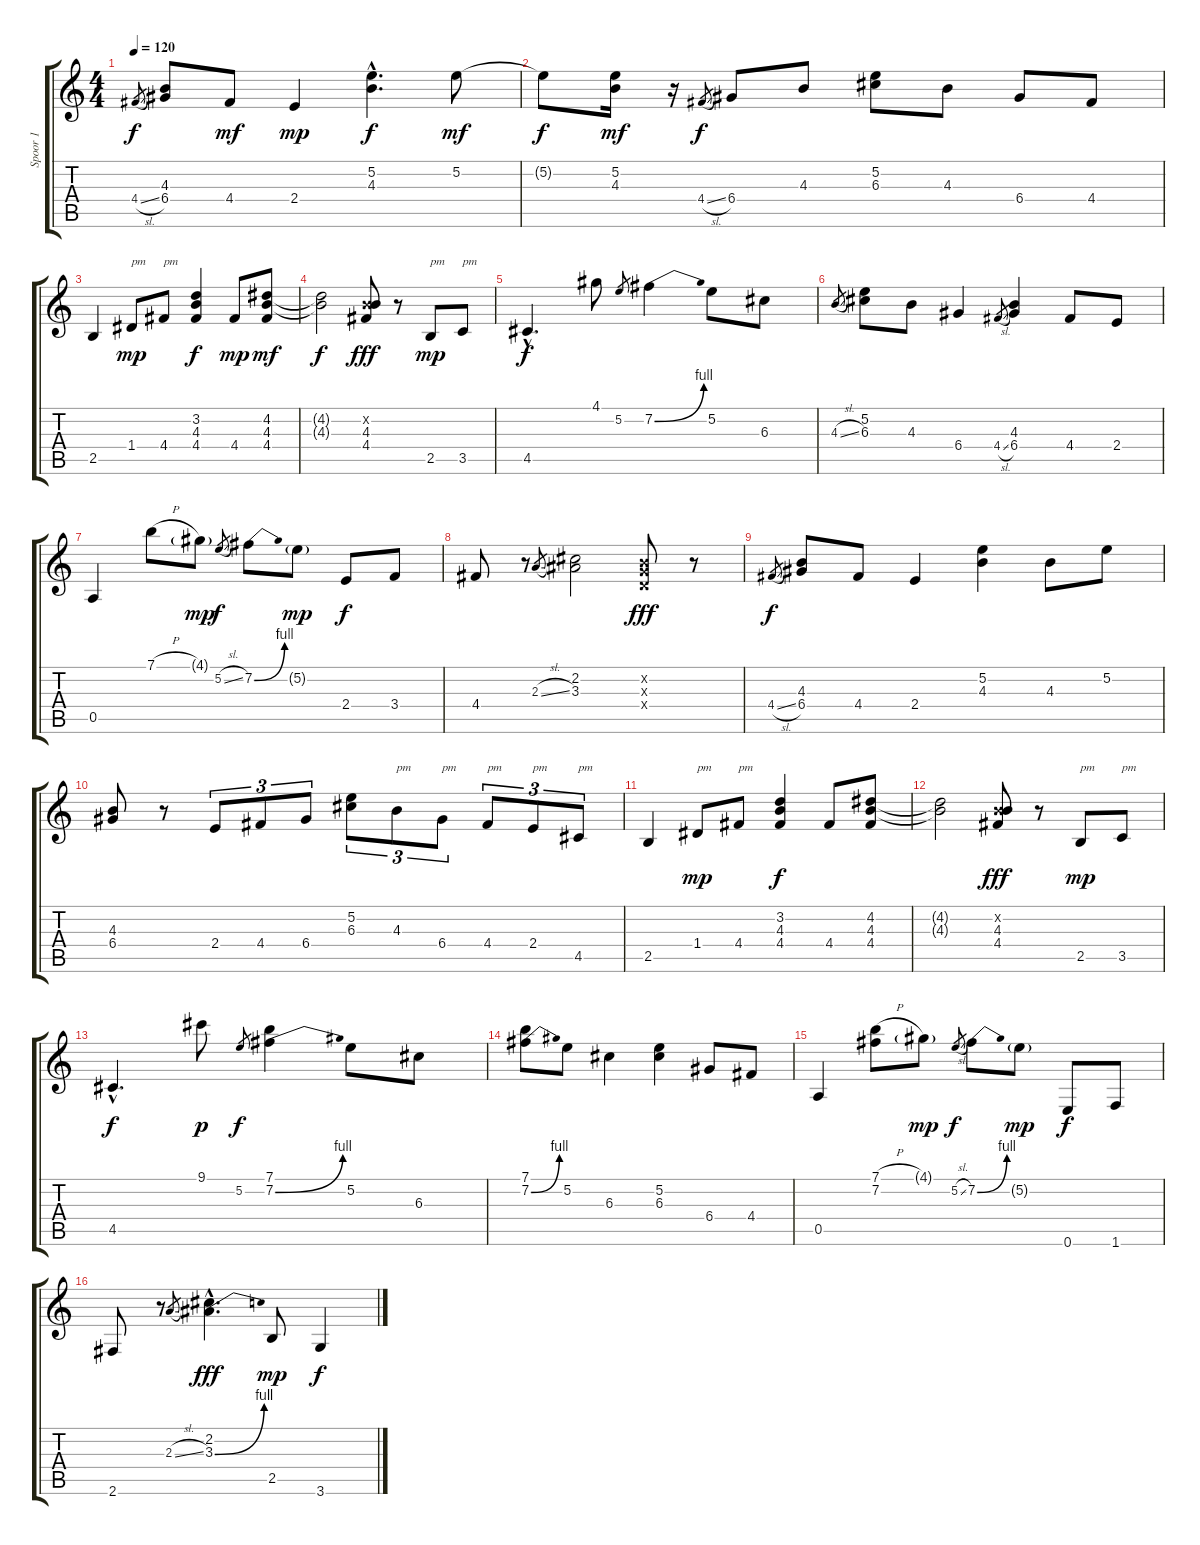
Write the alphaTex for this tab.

\track ("Spoor 1" "Spoor 1") {instrument acousticguitarsteel}
\staff {score tabs}
\tuning (E4 B3 G3 D3 A2 E2) {hide}
\ts (4 4)
\tempo 120
\clef g2
\ks c
4.4{sl}.8{gr dy f instrument acousticguitarsteel} (4.3 6.4).8 4.4.8{dy mf} 2.4.4{dy mp} (5.2{hac} 4.3{hac}).4{d dy f} 5.2.8{dy mf} |
5.2{t}.8{dy f} (5.2 4.3).16{dy mf} r.16 4.4{sl}.8{gr dy f} 6.4.8 4.3.8 (5.2 6.3).8 4.3.8 6.4.8 4.4.8 |
2.5.4 1.4.8{txt "pm" dy mp} 4.4.8{txt "pm"} (3.2 4.3 4.4).4{dy f} 4.4.8{dy mp} (4.2 4.3 4.4).8{dy mf} |
(4.2{t} 4.3{t}).2{dy f} (0.2{x} 4.3 4.4).8{dy fff} r.8 2.5.8{txt "pm" dy mp} 3.5.8{txt "pm"} |
4.5{hac}.4{d dy f} 4.1.8 5.2.8{gr} 7.2{be (bend 0 0 60 4)}.4 5.2.8 6.3.8 |
4.3{sl}.8{gr} (5.2 6.3).8 4.3.8 6.4.4 4.4{sl}.8{gr} (4.3 6.4).4 4.4.8 2.4.8 |
0.5.4 7.1{h}.8 4.1{g}.8{dy mp} 5.2{sl}.8{gr dy f} 7.2{be (bend 0 0 60 4)}.8 5.2{g}.8{dy mp} 2.4.8{dy f} 3.4.8 |
4.4.8 r.8 2.3{sl}.8{gr} (2.2 3.3).2 (0.2{x} 0.3{x} 0.4{x}).8{dy fff} r.8 |
4.4{sl}.8{gr dy f} (4.3 6.4).8 4.4.8 2.4.4 (5.2 4.3).4 4.3.8 5.2.8 |
(4.3 6.4).8 r.8 2.4.8{tu (3 2)} 4.4.8{tu (3 2)} 6.4.8{tu (3 2)} (5.2 6.3).8{tu (3 2)} 4.3.8{tu (3 2) txt "pm"} 6.4.8{tu (3 2) txt "pm"} 4.4.8{tu (3 2) txt "pm"} 2.4.8{tu (3 2) txt "pm"} 4.5.8{tu (3 2) txt "pm"} |
2.5.4 1.4.8{txt "pm" dy mp} 4.4.8{txt "pm"} (3.2 4.3 4.4).4{dy f} 4.4.8 (4.2 4.3 4.4).8 |
(4.2{t} 4.3{t}).2 (0.2{x} 4.3 4.4).8{dy fff} r.8 2.5.8{txt "pm" dy mp} 3.5.8{txt "pm"} |
4.5{hac}.4{d dy f} 9.1.8{dy p} 5.2.8{gr dy f} (7.1 7.2{be (bend 0 0 60 4)}).4 5.2.8 6.3.8 |
(7.1 7.2{be (bend 0 0 60 4)}).8 5.2.8 6.3.4 (5.2 6.3).4 6.4.8 4.4.8 |
0.5.4 (7.1{h} 7.2).8 4.1{g}.8{dy mp} 5.2{sl}.8{gr dy f} 7.2{be (bend 0 0 60 4)}.8 5.2{g}.8{dy mp} 0.6.8{dy f} 1.6.8 |
2.6.8 r.8 2.3{sl}.8{gr} (2.2{hac} 3.3{be (bend 0 0 60 4) hac}).4{d dy fff} 2.5.8{dy mp} 3.6.4{dy f}
